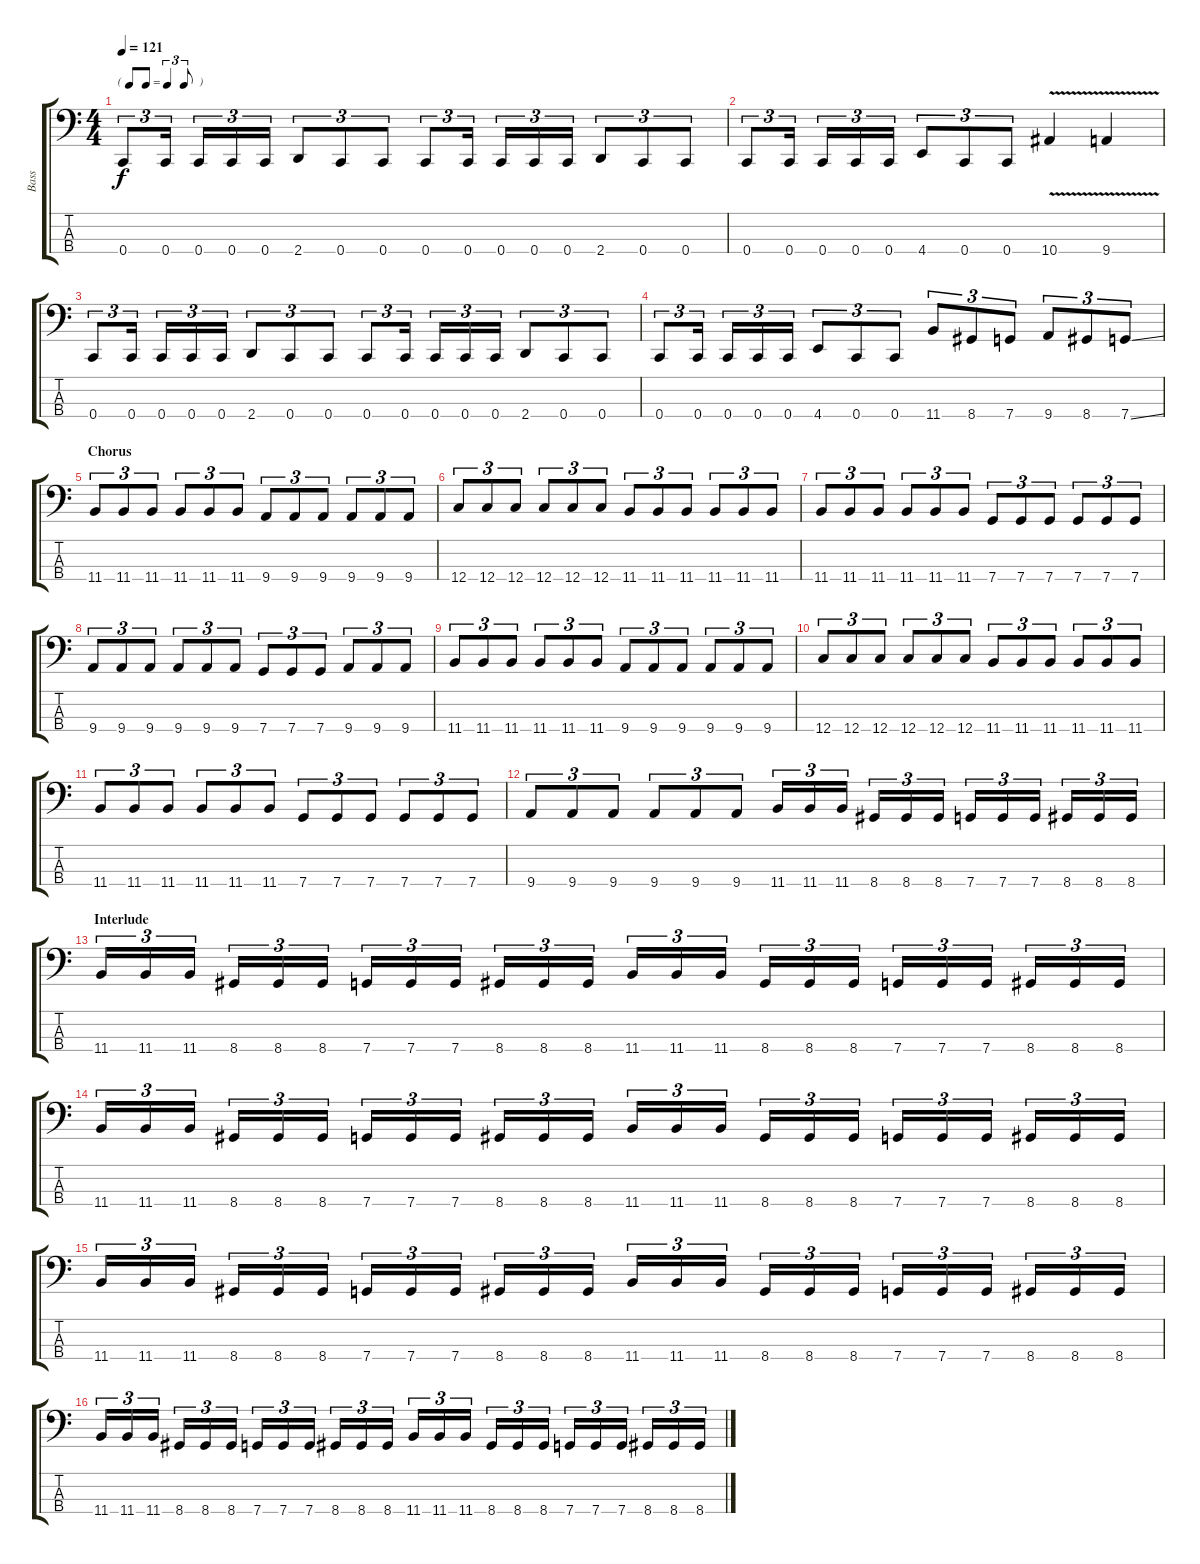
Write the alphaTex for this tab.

\track ("Bass" "Bass") {instrument electricbasspick}
\staff {score tabs}
\tuning (F2 C2 G1 C1) {hide}
\ts (4 4)
\tf triplet8th
\tempo 121
\clef f4
\ks c
0.4.8{tu (3 2) dy f} 0.4.16{tu (3 2)} 0.4.16{tu (3 2)} 0.4.16{tu (3 2)} 0.4.16{tu (3 2)} 2.4.8{tu (3 2)} 0.4.8{tu (3 2)} 0.4.8{tu (3 2)} 0.4.8{tu (3 2)} 0.4.16{tu (3 2)} 0.4.16{tu (3 2)} 0.4.16{tu (3 2)} 0.4.16{tu (3 2)} 2.4.8{tu (3 2)} 0.4.8{tu (3 2)} 0.4.8{tu (3 2)} |
0.4.8{tu (3 2)} 0.4.16{tu (3 2)} 0.4.16{tu (3 2)} 0.4.16{tu (3 2)} 0.4.16{tu (3 2)} 4.4.8{tu (3 2)} 0.4.8{tu (3 2)} 0.4.8{tu (3 2)} 10.4{v}.4 9.4{v}.4 |
0.4.8{tu (3 2)} 0.4.16{tu (3 2)} 0.4.16{tu (3 2)} 0.4.16{tu (3 2)} 0.4.16{tu (3 2)} 2.4.8{tu (3 2)} 0.4.8{tu (3 2)} 0.4.8{tu (3 2)} 0.4.8{tu (3 2)} 0.4.16{tu (3 2)} 0.4.16{tu (3 2)} 0.4.16{tu (3 2)} 0.4.16{tu (3 2)} 2.4.8{tu (3 2)} 0.4.8{tu (3 2)} 0.4.8{tu (3 2)} |
0.4.8{tu (3 2)} 0.4.16{tu (3 2)} 0.4.16{tu (3 2)} 0.4.16{tu (3 2)} 0.4.16{tu (3 2)} 4.4.8{tu (3 2)} 0.4.8{tu (3 2)} 0.4.8{tu (3 2)} 11.4.8{tu (3 2)} 8.4.8{tu (3 2)} 7.4.8{tu (3 2)} 9.4.8{tu (3 2)} 8.4.8{tu (3 2)} 7.4{ss}.8{tu (3 2)} |
\section ("" "Chorus")
11.4.8{tu (3 2)} 11.4.8{tu (3 2)} 11.4.8{tu (3 2)} 11.4.8{tu (3 2)} 11.4.8{tu (3 2)} 11.4.8{tu (3 2)} 9.4.8{tu (3 2)} 9.4.8{tu (3 2)} 9.4.8{tu (3 2)} 9.4.8{tu (3 2)} 9.4.8{tu (3 2)} 9.4.8{tu (3 2)} |
12.4.8{tu (3 2)} 12.4.8{tu (3 2)} 12.4.8{tu (3 2)} 12.4.8{tu (3 2)} 12.4.8{tu (3 2)} 12.4.8{tu (3 2)} 11.4.8{tu (3 2)} 11.4.8{tu (3 2)} 11.4.8{tu (3 2)} 11.4.8{tu (3 2)} 11.4.8{tu (3 2)} 11.4.8{tu (3 2)} |
11.4.8{tu (3 2)} 11.4.8{tu (3 2)} 11.4.8{tu (3 2)} 11.4.8{tu (3 2)} 11.4.8{tu (3 2)} 11.4.8{tu (3 2)} 7.4.8{tu (3 2)} 7.4.8{tu (3 2)} 7.4.8{tu (3 2)} 7.4.8{tu (3 2)} 7.4.8{tu (3 2)} 7.4.8{tu (3 2)} |
9.4.8{tu (3 2)} 9.4.8{tu (3 2)} 9.4.8{tu (3 2)} 9.4.8{tu (3 2)} 9.4.8{tu (3 2)} 9.4.8{tu (3 2)} 7.4.8{tu (3 2)} 7.4.8{tu (3 2)} 7.4.8{tu (3 2)} 9.4.8{tu (3 2)} 9.4.8{tu (3 2)} 9.4.8{tu (3 2)} |
11.4.8{tu (3 2)} 11.4.8{tu (3 2)} 11.4.8{tu (3 2)} 11.4.8{tu (3 2)} 11.4.8{tu (3 2)} 11.4.8{tu (3 2)} 9.4.8{tu (3 2)} 9.4.8{tu (3 2)} 9.4.8{tu (3 2)} 9.4.8{tu (3 2)} 9.4.8{tu (3 2)} 9.4.8{tu (3 2)} |
12.4.8{tu (3 2)} 12.4.8{tu (3 2)} 12.4.8{tu (3 2)} 12.4.8{tu (3 2)} 12.4.8{tu (3 2)} 12.4.8{tu (3 2)} 11.4.8{tu (3 2)} 11.4.8{tu (3 2)} 11.4.8{tu (3 2)} 11.4.8{tu (3 2)} 11.4.8{tu (3 2)} 11.4.8{tu (3 2)} |
11.4.8{tu (3 2)} 11.4.8{tu (3 2)} 11.4.8{tu (3 2)} 11.4.8{tu (3 2)} 11.4.8{tu (3 2)} 11.4.8{tu (3 2)} 7.4.8{tu (3 2)} 7.4.8{tu (3 2)} 7.4.8{tu (3 2)} 7.4.8{tu (3 2)} 7.4.8{tu (3 2)} 7.4.8{tu (3 2)} |
9.4.8{tu (3 2)} 9.4.8{tu (3 2)} 9.4.8{tu (3 2)} 9.4.8{tu (3 2)} 9.4.8{tu (3 2)} 9.4.8{tu (3 2)} 11.4.16{tu (3 2)} 11.4.16{tu (3 2)} 11.4.16{tu (3 2)} 8.4.16{tu (3 2)} 8.4.16{tu (3 2)} 8.4.16{tu (3 2)} 7.4.16{tu (3 2)} 7.4.16{tu (3 2)} 7.4.16{tu (3 2)} 8.4.16{tu (3 2)} 8.4.16{tu (3 2)} 8.4.16{tu (3 2)} |
\section ("" "Interlude")
11.4.16{tu (3 2)} 11.4.16{tu (3 2)} 11.4.16{tu (3 2)} 8.4.16{tu (3 2)} 8.4.16{tu (3 2)} 8.4.16{tu (3 2)} 7.4.16{tu (3 2)} 7.4.16{tu (3 2)} 7.4.16{tu (3 2)} 8.4.16{tu (3 2)} 8.4.16{tu (3 2)} 8.4.16{tu (3 2)} 11.4.16{tu (3 2)} 11.4.16{tu (3 2)} 11.4.16{tu (3 2)} 8.4.16{tu (3 2)} 8.4.16{tu (3 2)} 8.4.16{tu (3 2)} 7.4.16{tu (3 2)} 7.4.16{tu (3 2)} 7.4.16{tu (3 2)} 8.4.16{tu (3 2)} 8.4.16{tu (3 2)} 8.4.16{tu (3 2)} |
11.4.16{tu (3 2)} 11.4.16{tu (3 2)} 11.4.16{tu (3 2)} 8.4.16{tu (3 2)} 8.4.16{tu (3 2)} 8.4.16{tu (3 2)} 7.4.16{tu (3 2)} 7.4.16{tu (3 2)} 7.4.16{tu (3 2)} 8.4.16{tu (3 2)} 8.4.16{tu (3 2)} 8.4.16{tu (3 2)} 11.4.16{tu (3 2)} 11.4.16{tu (3 2)} 11.4.16{tu (3 2)} 8.4.16{tu (3 2)} 8.4.16{tu (3 2)} 8.4.16{tu (3 2)} 7.4.16{tu (3 2)} 7.4.16{tu (3 2)} 7.4.16{tu (3 2)} 8.4.16{tu (3 2)} 8.4.16{tu (3 2)} 8.4.16{tu (3 2)} |
11.4.16{tu (3 2)} 11.4.16{tu (3 2)} 11.4.16{tu (3 2)} 8.4.16{tu (3 2)} 8.4.16{tu (3 2)} 8.4.16{tu (3 2)} 7.4.16{tu (3 2)} 7.4.16{tu (3 2)} 7.4.16{tu (3 2)} 8.4.16{tu (3 2)} 8.4.16{tu (3 2)} 8.4.16{tu (3 2)} 11.4.16{tu (3 2)} 11.4.16{tu (3 2)} 11.4.16{tu (3 2)} 8.4.16{tu (3 2)} 8.4.16{tu (3 2)} 8.4.16{tu (3 2)} 7.4.16{tu (3 2)} 7.4.16{tu (3 2)} 7.4.16{tu (3 2)} 8.4.16{tu (3 2)} 8.4.16{tu (3 2)} 8.4.16{tu (3 2)} |
11.4.16{tu (3 2)} 11.4.16{tu (3 2)} 11.4.16{tu (3 2)} 8.4.16{tu (3 2)} 8.4.16{tu (3 2)} 8.4.16{tu (3 2)} 7.4.16{tu (3 2)} 7.4.16{tu (3 2)} 7.4.16{tu (3 2)} 8.4.16{tu (3 2)} 8.4.16{tu (3 2)} 8.4.16{tu (3 2)} 11.4.16{tu (3 2)} 11.4.16{tu (3 2)} 11.4.16{tu (3 2)} 8.4.16{tu (3 2)} 8.4.16{tu (3 2)} 8.4.16{tu (3 2)} 7.4.16{tu (3 2)} 7.4.16{tu (3 2)} 7.4.16{tu (3 2)} 8.4.16{tu (3 2)} 8.4.16{tu (3 2)} 8.4.16{tu (3 2)}
